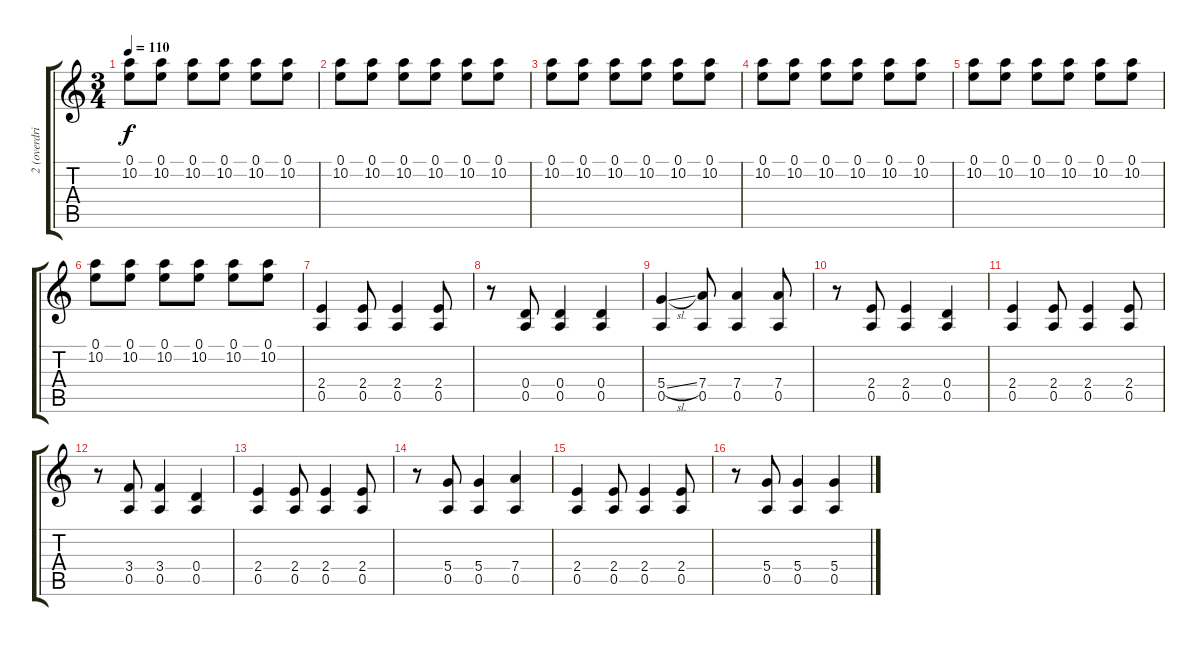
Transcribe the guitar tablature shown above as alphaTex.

\track ("2 (overdrive)" "2 (overdri") {instrument overdrivenguitar}
\staff {score tabs}
\tuning (E4 B3 G3 D3 A2 E2) {hide}
\ts (3 4)
\tempo 110
\clef g2
\ks c
(0.1 10.2).8{dy f} (0.1 10.2).8 (0.1 10.2).8 (0.1 10.2).8 (0.1 10.2).8 (0.1 10.2).8 |
(0.1 10.2).8 (0.1 10.2).8 (0.1 10.2).8 (0.1 10.2).8 (0.1 10.2).8 (0.1 10.2).8 |
(0.1 10.2).8 (0.1 10.2).8 (0.1 10.2).8 (0.1 10.2).8 (0.1 10.2).8 (0.1 10.2).8 |
(0.1 10.2).8 (0.1 10.2).8 (0.1 10.2).8 (0.1 10.2).8 (0.1 10.2).8 (0.1 10.2).8 |
(0.1 10.2).8 (0.1 10.2).8 (0.1 10.2).8 (0.1 10.2).8 (0.1 10.2).8 (0.1 10.2).8 |
(0.1 10.2).8 (0.1 10.2).8 (0.1 10.2).8 (0.1 10.2).8 (0.1 10.2).8 (0.1 10.2).8 |
(2.4 0.5).4 (2.4 0.5).8 (2.4 0.5).4 (2.4 0.5).8 |
r.8 (0.4 0.5).8 (0.4 0.5).4 (0.4 0.5).4 |
(5.4{sl} 0.5).4 (7.4 0.5).8 (7.4 0.5).4 (7.4 0.5).8 |
r.8 (2.4 0.5).8 (2.4 0.5).4 (0.4 0.5).4 |
(2.4 0.5).4 (2.4 0.5).8 (2.4 0.5).4 (2.4 0.5).8 |
r.8 (3.4 0.5).8 (3.4 0.5).4 (0.4 0.5).4 |
(2.4 0.5).4 (2.4 0.5).8 (2.4 0.5).4 (2.4 0.5).8 |
r.8 (5.4 0.5).8 (5.4 0.5).4 (7.4 0.5).4 |
(2.4 0.5).4 (2.4 0.5).8 (2.4 0.5).4 (2.4 0.5).8 |
r.8 (5.4 0.5).8 (5.4 0.5).4 (5.4 0.5).4
